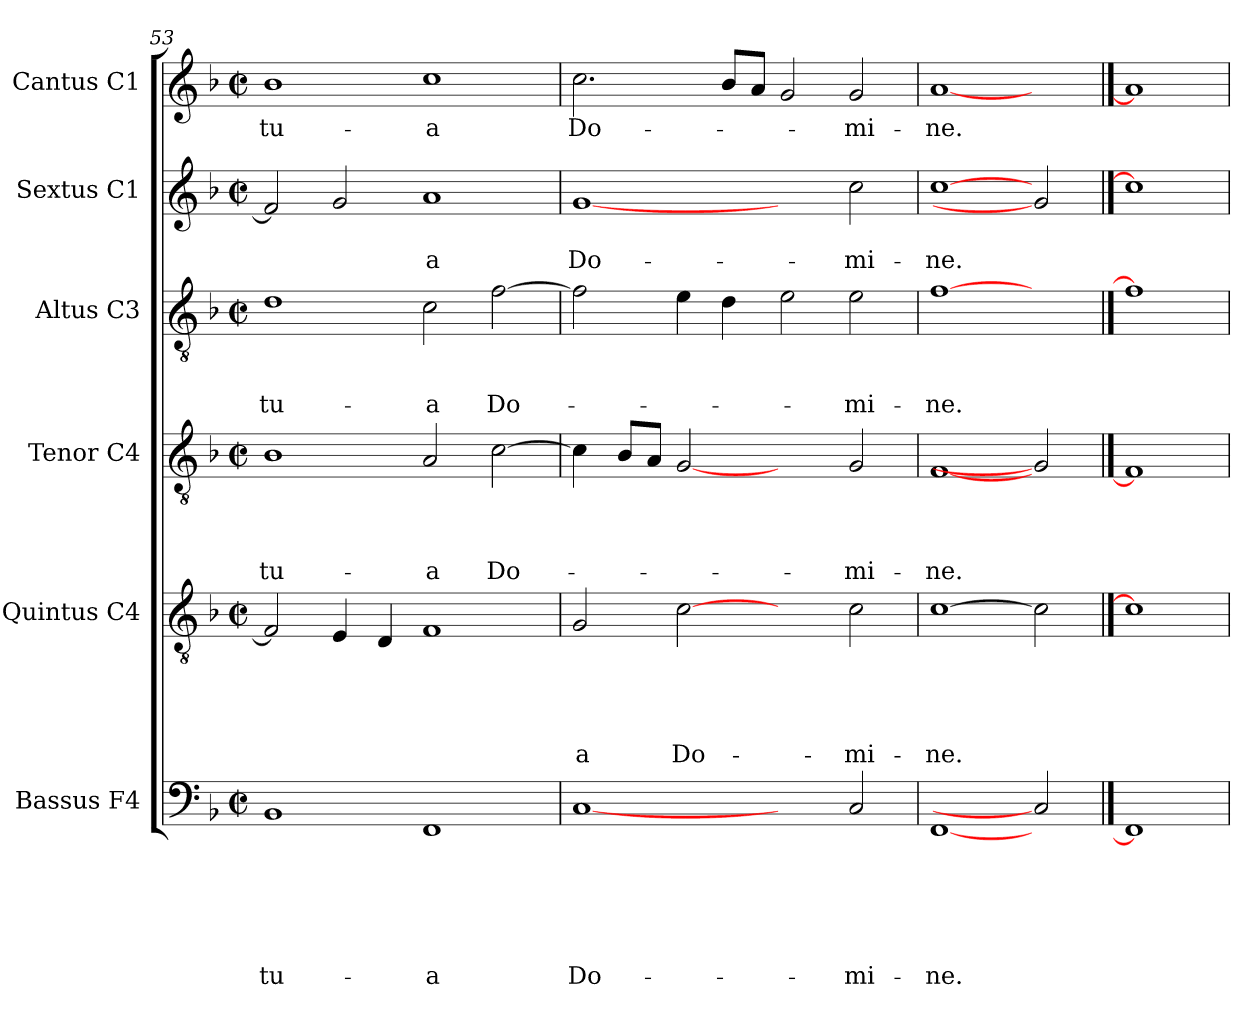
**kern	**text	**text	**text	**text	**text	**text	**kern	**text	**text	**text	**text	**text	**kern	**text	**text	**text	**text	**kern	**text	**text	**text	**kern	**text	**text	**kern	**text
*part6	*part6	*part6	*part6	*part6	*part6	*part6	*part5	*part5	*part5	*part5	*part5	*part5	*part4	*part4	*part4	*part4	*part4	*part3	*part3	*part3	*part3	*part2	*part2	*part2	*part1	*part1
*staff6	*staff6	*staff6	*staff6	*staff6	*staff6	*staff6	*staff5	*staff5	*staff5	*staff5	*staff5	*staff5	*staff4	*staff4	*staff4	*staff4	*staff4	*staff3	*staff3	*staff3	*staff3	*staff2	*staff2	*staff2	*staff1	*staff1
*I"Bassus F4	*	*	*	*	*	*	*I"Quintus C4	*	*	*	*	*	*I"Tenor C4	*	*	*	*	*I"Altus C3	*	*	*	*I"Sextus C1	*	*	*I"Cantus C1	*
*clefF4	*	*	*	*	*	*	*clefGv2	*	*	*	*	*	*clefGv2	*	*	*	*	*clefGv2	*	*	*	*clefG2	*	*	*clefG2	*
*k[b-]	*	*	*	*	*	*	*k[b-]	*	*	*	*	*	*k[b-]	*	*	*	*	*k[b-]	*	*	*	*k[b-]	*	*	*k[b-]	*
*F:	*	*	*	*	*	*	*F:	*	*	*	*	*	*F:	*	*	*	*	*F:	*	*	*	*F:	*	*	*F:	*
*M2/2	*	*	*	*	*	*	*M2/2	*	*	*	*	*	*M2/2	*	*	*	*	*M2/2	*	*	*	*M2/2	*	*	*M2/2	*
*met(c|)	*	*	*	*	*	*	*met(c|)	*	*	*	*	*	*met(c|)	*	*	*	*	*met(c|)	*	*	*	*met(c|)	*	*	*met(c|)	*
=53	=53	=53	=53	=53	=53	=53	=53	=53	=53	=53	=53	=53	=53	=53	=53	=53	=53	=53	=53	=53	=53	=53	=53	=53	=53	=53
!	!	!	!	!	!	!LO:LY:b	!	!	!	!	!	!	!	!	!	!	!LO:LY:b	!	!	!	!LO:LY:b	!	!	!	!	!LO:LY:b
1BB-	.	.	.	.	.	tu-	2F/]	.	.	.	.	.	1B-	.	.	.	tu-	1d	.	.	tu-	2f/]	.	.	1b-	tu-
.	.	.	.	.	.	.	4E/	.	.	.	.	.	.	.	.	.	.	.	.	.	.	2g/	.	.	.	.
.	.	.	.	.	.	.	4D/	.	.	.	.	.	.	.	.	.	.	.	.	.	.	.	.	.	.	.
!	!	!	!	!	!	!LO:LY:b	!	!	!	!	!	!	!	!	!	!	!LO:LY:b	!	!	!	!LO:LY:b	!	!	!LO:LY:b	!	!LO:LY:b
1FF	.	.	.	.	.	-a	1F	.	.	.	.	.	2A/	.	.	.	-a	2c\	.	.	-a	1a	.	-a	1cc	-a
!	!	!	!	!	!	!	!	!	!	!	!	!	!	!	!	!	!LO:LY:b	!	!	!	!LO:LY:b	!	!	!	!	!
.	.	.	.	.	.	.	.	.	.	.	.	.	[2c\	.	.	.	Do-	[2f\	.	.	Do-	.	.	.	.	.
=54	=54	=54	=54	=54	=54	=54	=54	=54	=54	=54	=54	=54	=54	=54	=54	=54	=54	=54	=54	=54	=54	=54	=54	=54	=54	=54
!	!	!	!	!	!	!LO:LY:b	!	!	!	!	!	!LO:LY:b	!	!	!	!	!	!	!	!	!	!	!	!LO:LY:b	!	!LO:LY:b
[1C	.	.	.	.	.	Do-	2G/	.	.	.	.	-a	4c\]	.	.	.	.	2f\]	.	.	.	[1g	.	Do-	2.cc\	Do-
.	.	.	.	.	.	.	.	.	.	.	.	.	8B-/L	.	.	.	.	.	.	.	.	.	.	.	.	.
.	.	.	.	.	.	.	.	.	.	.	.	.	8A/J	.	.	.	.	.	.	.	.	.	.	.	.	.
!	!	!	!	!	!	!	!	!	!	!	!	!LO:LY:b	!	!	!	!	!	!	!	!	!	!	!	!	!	!
.	.	.	.	.	.	.	[2c	.	.	.	.	Do-	[2G	.	.	.	.	4e\	.	.	.	.	.	.	.	.
.	.	.	.	.	.	.	.	.	.	.	.	.	.	.	.	.	.	4d\	.	.	.	.	.	.	8b-/L	.
.	.	.	.	.	.	.	.	.	.	.	.	.	.	.	.	.	.	.	.	.	.	.	.	.	8a/J	.
2ryy	.	.	.	.	.	.	2ryy	.	.	.	.	.	2ryy	.	.	.	.	2e\	.	.	.	2ryy	.	.	2g/	.
!	!	!	!	!	!	!LO:LY:b	!	!	!	!	!	!LO:LY:b	!	!	!	!	!LO:LY:b	!	!	!	!LO:LY:b	!	!	!LO:LY:b	!	!LO:LY:b
2C/	.	.	.	.	.	-mi-	2c\	.	.	.	.	-mi-	2G/	.	.	.	-mi-	2e\	.	.	-mi-	2cc\	.	-mi-	2g/	-mi-
=55	=55	=55	=55	=55	=55	=55	=55	=55	=55	=55	=55	=55	=55	=55	=55	=55	=55	=55	=55	=55	=55	=55	=55	=55	=55	=55
!	!	!	!	!	!	!LO:LY:b	!	!	!	!	!	!LO:LY:b	!	!	!	!	!LO:LY:b	!	!	!	!LO:LY:b	!	!	!LO:LY:b	!	!LO:LY:b
[1FF	.	.	.	.	.	-ne.	[1c	.	.	.	.	-ne.	[1F	.	.	.	-ne.	[1f	.	.	-ne.	[1cc	.	-ne.	[1a	-ne.
2C]	.	.	.	.	.	.	2c]	.	.	.	.	.	2G]	.	.	.	.	2ryy	.	.	.	2g]	.	.	2ryy	.
==56	==56	==56	==56	==56	==56	==56	==56	==56	==56	==56	==56	==56	==56	==56	==56	==56	==56	==56	==56	==56	==56	==56	==56	==56	==56	==56
1FF]	.	.	.	.	.	.	1c]	.	.	.	.	.	1F]	.	.	.	.	1f]	.	.	.	1cc]	.	.	1a]	.
=	=	=	=	=	=	=	=	=	=	=	=	=	=	=	=	=	=	=	=	=	=	=	=	=	=	=
*-	*-	*-	*-	*-	*-	*-	*-	*-	*-	*-	*-	*-	*-	*-	*-	*-	*-	*-	*-	*-	*-	*-	*-	*-	*-	*-
